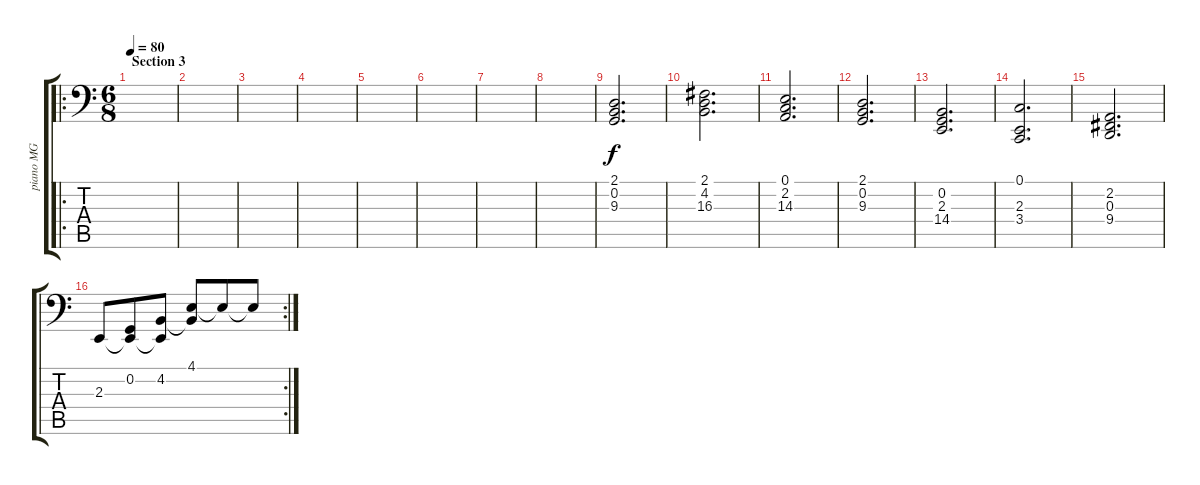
\track ("piano MG" "piano MG") {instrument acousticgrandpiano}
\staff {score tabs}
\tuning (C3 G2 D2 A1 E1 B0) {hide}
\ro
\ts (6 8)
\section ("" "Section 3")
\tempo 80
\clef f4
\ks c
|
|
|
|
|
|
|
|
(2.1 0.2 9.3).2{d} |
(2.1 4.2 16.3).2{d} |
(0.1 2.2 14.3).2{d} |
(2.1 0.2 9.3).2{d} |
(0.2 2.3 14.4).2{d} |
(0.1 2.3 3.4).2{d} |
(2.2 0.3 9.4).2{d} |
\rc 2
2.3.8 (0.2 2.3{t}).8 (4.2 2.3{t}).8 (4.1 4.2{t}).8 4.1{t}.8 4.1{t}.8
